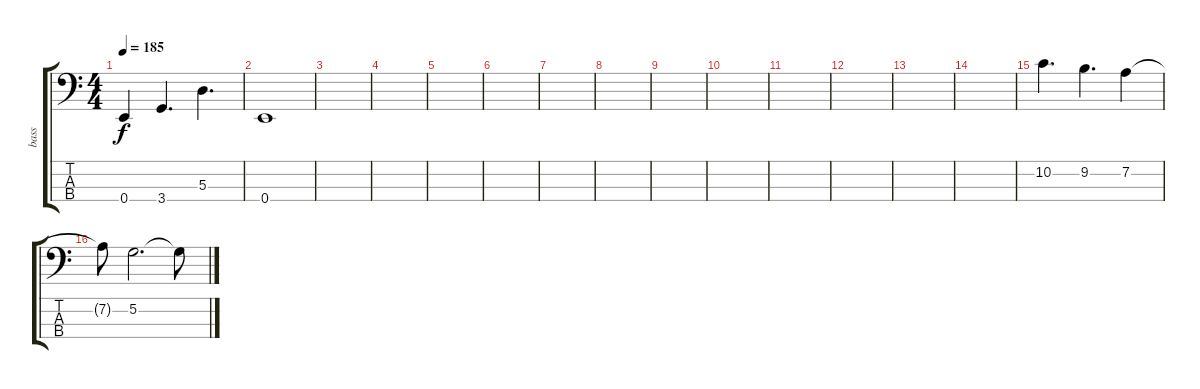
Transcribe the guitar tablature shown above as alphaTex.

\track ("bass" "bass") {solo instrument electricbassfinger}
\staff {score tabs}
\tuning (G2 D2 A1 E1) {hide}
\ts (4 4)
\tempo 185
\clef f4
\ks c
0.4{t}.4{dy f} 3.4.4{d} 5.3.4{d} |
0.4.1 |
|
|
|
|
|
|
|
|
|
|
|
|
10.2.4{d} 9.2.4{d} 7.2.4 |
7.2{t}.8 5.2.2{d} 5.2{t}.8
